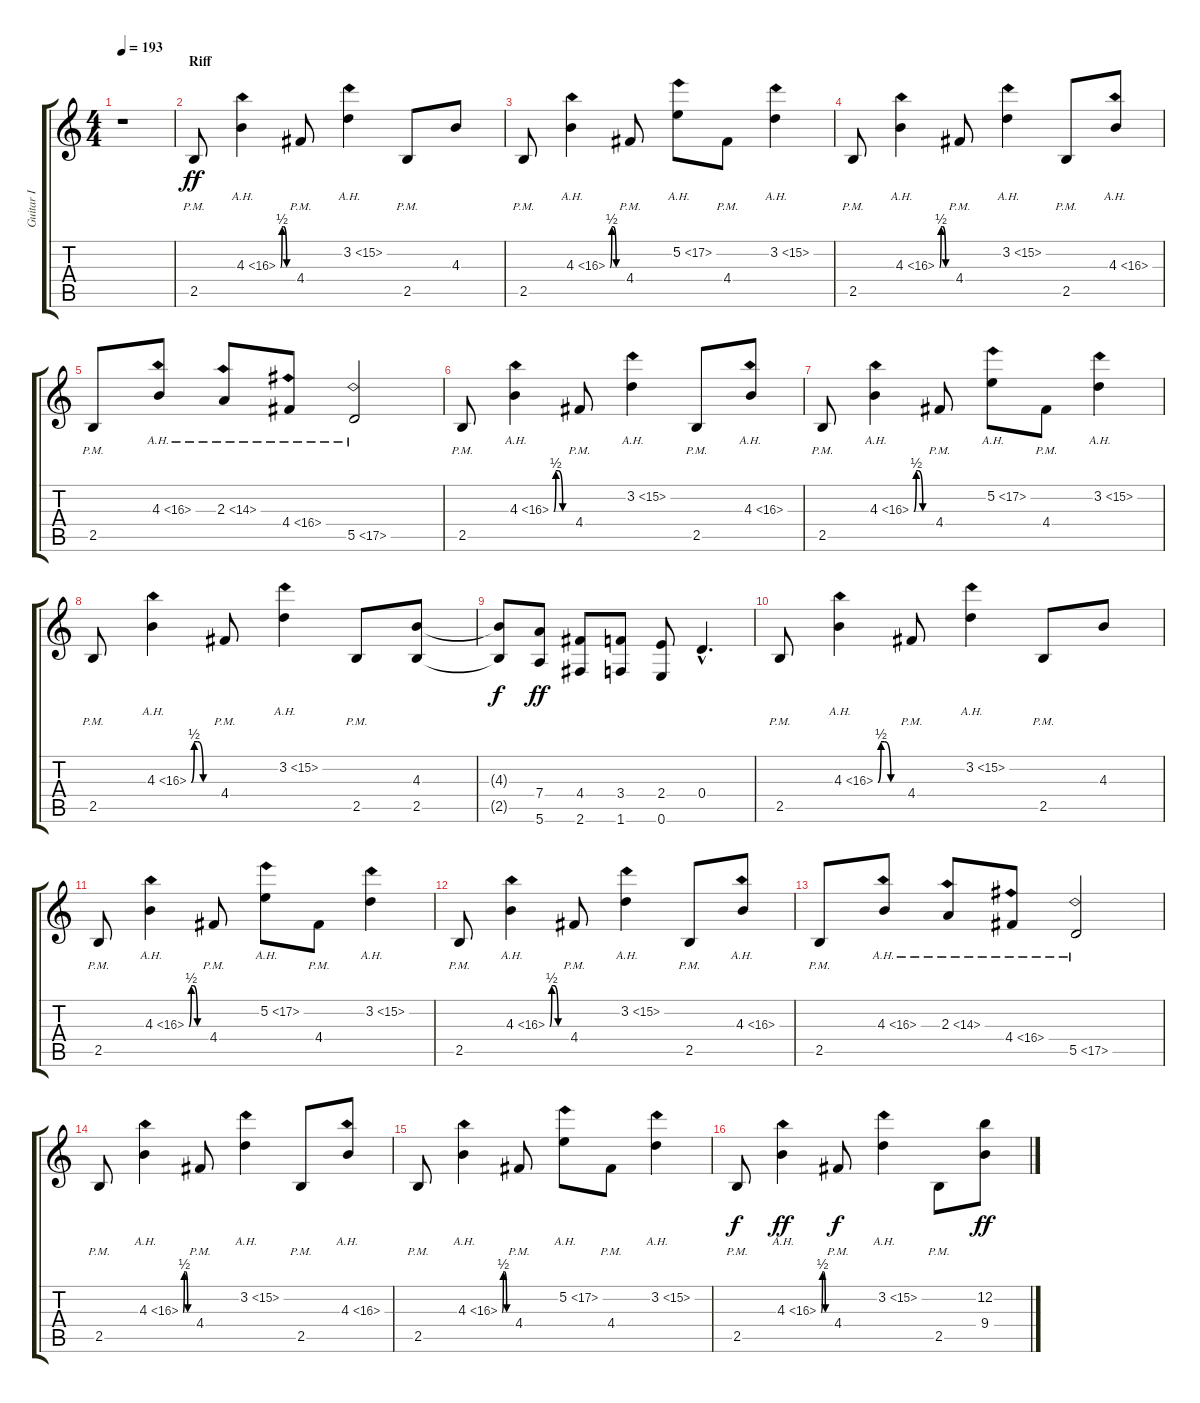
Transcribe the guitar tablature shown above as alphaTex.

\track ("Guitar I" "Guitar I") {instrument distortionguitar}
\staff {score tabs}
\tuning (E4 B3 G3 D3 A2 E2) {hide}
\ts (4 4)
\tempo 193
\clef g2
\ks c
r.1{dy ff instrument distortionguitar} |
\section ("" "Riff")
2.5{pm}.8{balance 8 instrument distortionguitar} 4.3{be (custom 0 0 7 2 15 2 30 0 45 0 60 0) ah 12}.4 4.4{pm}.8 3.2{ah 12}.4 2.5{pm}.8 4.3.8 |
2.5{pm}.8 4.3{be (custom 0 0 8 2 15 2 30 0 45 0 60 0) ah 12}.4 4.4{pm}.8 5.2{ah 12}.8 4.4{pm}.8 3.2{ah 12}.4 |
2.5{pm}.8 4.3{be (custom 0 0 7 2 15 2 30 0 45 0 60 0) ah 12}.4 4.4{pm}.8 3.2{ah 12}.4 2.5{pm}.8 4.3{ah 12}.8 |
2.5{pm}.8 4.3{ah 12}.8 2.3{ah 12}.8 4.4{ah 12}.8 5.5{ah 12}.2 |
2.5{pm}.8 4.3{be (custom 0 0 7 2 15 2 30 0 45 0 60 0) ah 12}.4 4.4{pm}.8 3.2{ah 12}.4 2.5{pm}.8 4.3{ah 12}.8 |
2.5{pm}.8 4.3{be (custom 0 0 8 2 15 2 30 0 45 0 60 0) ah 12}.4 4.4{pm}.8 5.2{ah 12}.8 4.4{pm}.8 3.2{ah 12}.4 |
2.5{pm}.8 4.3{be (custom 0 0 7 2 15 2 28 0 30 0 45 0 60 0) ah 12}.4 4.4{pm}.8 3.2{ah 12}.4 2.5{pm}.8 (4.3 2.5).8 |
(4.3{t} 2.5{t}).8{dy f} (7.4 5.6).8{dy ff} (4.4 2.6).8 (3.4 1.6).8 (2.4 0.6).8 0.4{hac}.4{d} |
2.5{pm}.8 4.3{be (custom 0 0 7 2 15 2 30 0 45 0 60 0) ah 12}.4 4.4{pm}.8 3.2{ah 12}.4 2.5{pm}.8 4.3.8 |
2.5{pm}.8 4.3{be (custom 0 0 8 2 15 2 30 0 45 0 60 0) ah 12}.4 4.4{pm}.8 5.2{ah 12}.8 4.4{pm}.8 3.2{ah 12}.4 |
2.5{pm}.8 4.3{be (custom 0 0 7 2 15 2 30 0 45 0 60 0) ah 12}.4 4.4{pm}.8 3.2{ah 12}.4 2.5{pm}.8 4.3{ah 12}.8 |
2.5{pm}.8 4.3{ah 12}.8 2.3{ah 12}.8 4.4{ah 12}.8 5.5{ah 12}.2 |
2.5{pm}.8 4.3{be (custom 0 0 7 2 15 2 30 0 45 0 60 0) ah 12}.4 4.4{pm}.8 3.2{ah 12}.4 2.5{pm}.8 4.3{ah 12}.8 |
2.5{pm}.8 4.3{be (custom 0 0 8 2 15 2 30 0 45 0 60 0) ah 12}.4 4.4{pm}.8 5.2{ah 12}.8 4.4{pm}.8 3.2{ah 12}.4 |
2.5{pm}.8{dy f} 4.3{be (custom 0 0 9 2 15 2 28 0 30 0 45 0 60 0) ah 12}.4{dy ff} 4.4{pm}.8{dy f} 3.2{ah 12}.4 2.5{pm}.8 (12.2 9.4).8{dy ff}
